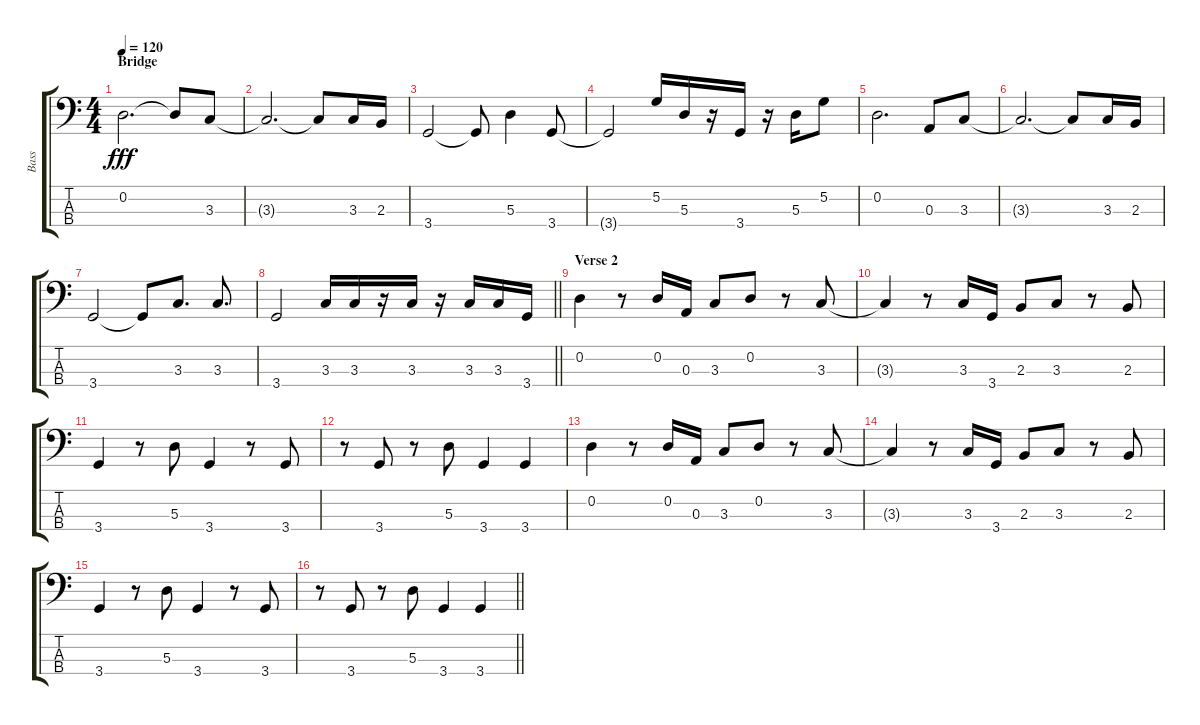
\track ("Bass" "Bass") {instrument electricbassfinger}
\staff {score tabs}
\tuning (G2 D2 A1 E1) {hide}
\ts (4 4)
\section ("" "Bridge")
\tempo 120
\clef f4
\ks c
0.2.2{d dy fff} 0.2{t}.8 3.3.8 |
3.3{t}.2{d} 3.3{t}.8 3.3.16 2.3.16 |
3.4.2 3.4{t}.8 5.3.4 3.4.8 |
3.4{t}.2 5.2.16 5.3.16 r.16 3.4.16 r.16 5.3.16 5.2.8 |
0.2.2{d} 0.3.8 3.3.8 |
3.3{t}.2{d} 3.3{t}.8 3.3.16 2.3.16 |
3.4.2 3.4{t}.8 3.3.8{d} 3.3.8{d} |
\barLineRight lightlight
3.4.2 3.3.16 3.3.16 r.16 3.3.16 r.16 3.3.16 3.3.16 3.4.16 |
\section ("" "Verse 2")
0.2.4 r.8 0.2.16 0.3.16 3.3.8 0.2.8 r.8 3.3.8 |
3.3{t}.4 r.8 3.3.16 3.4.16 2.3.8 3.3.8 r.8 2.3.8 |
3.4.4 r.8 5.3.8 3.4.4 r.8 3.4.8 |
r.8 3.4.8 r.8 5.3.8 3.4.4 3.4.4 |
0.2.4 r.8 0.2.16 0.3.16 3.3.8 0.2.8 r.8 3.3.8 |
3.3{t}.4 r.8 3.3.16 3.4.16 2.3.8 3.3.8 r.8 2.3.8 |
3.4.4 r.8 5.3.8 3.4.4 r.8 3.4.8 |
\barLineRight lightlight
r.8 3.4.8 r.8 5.3.8 3.4.4 3.4.4
